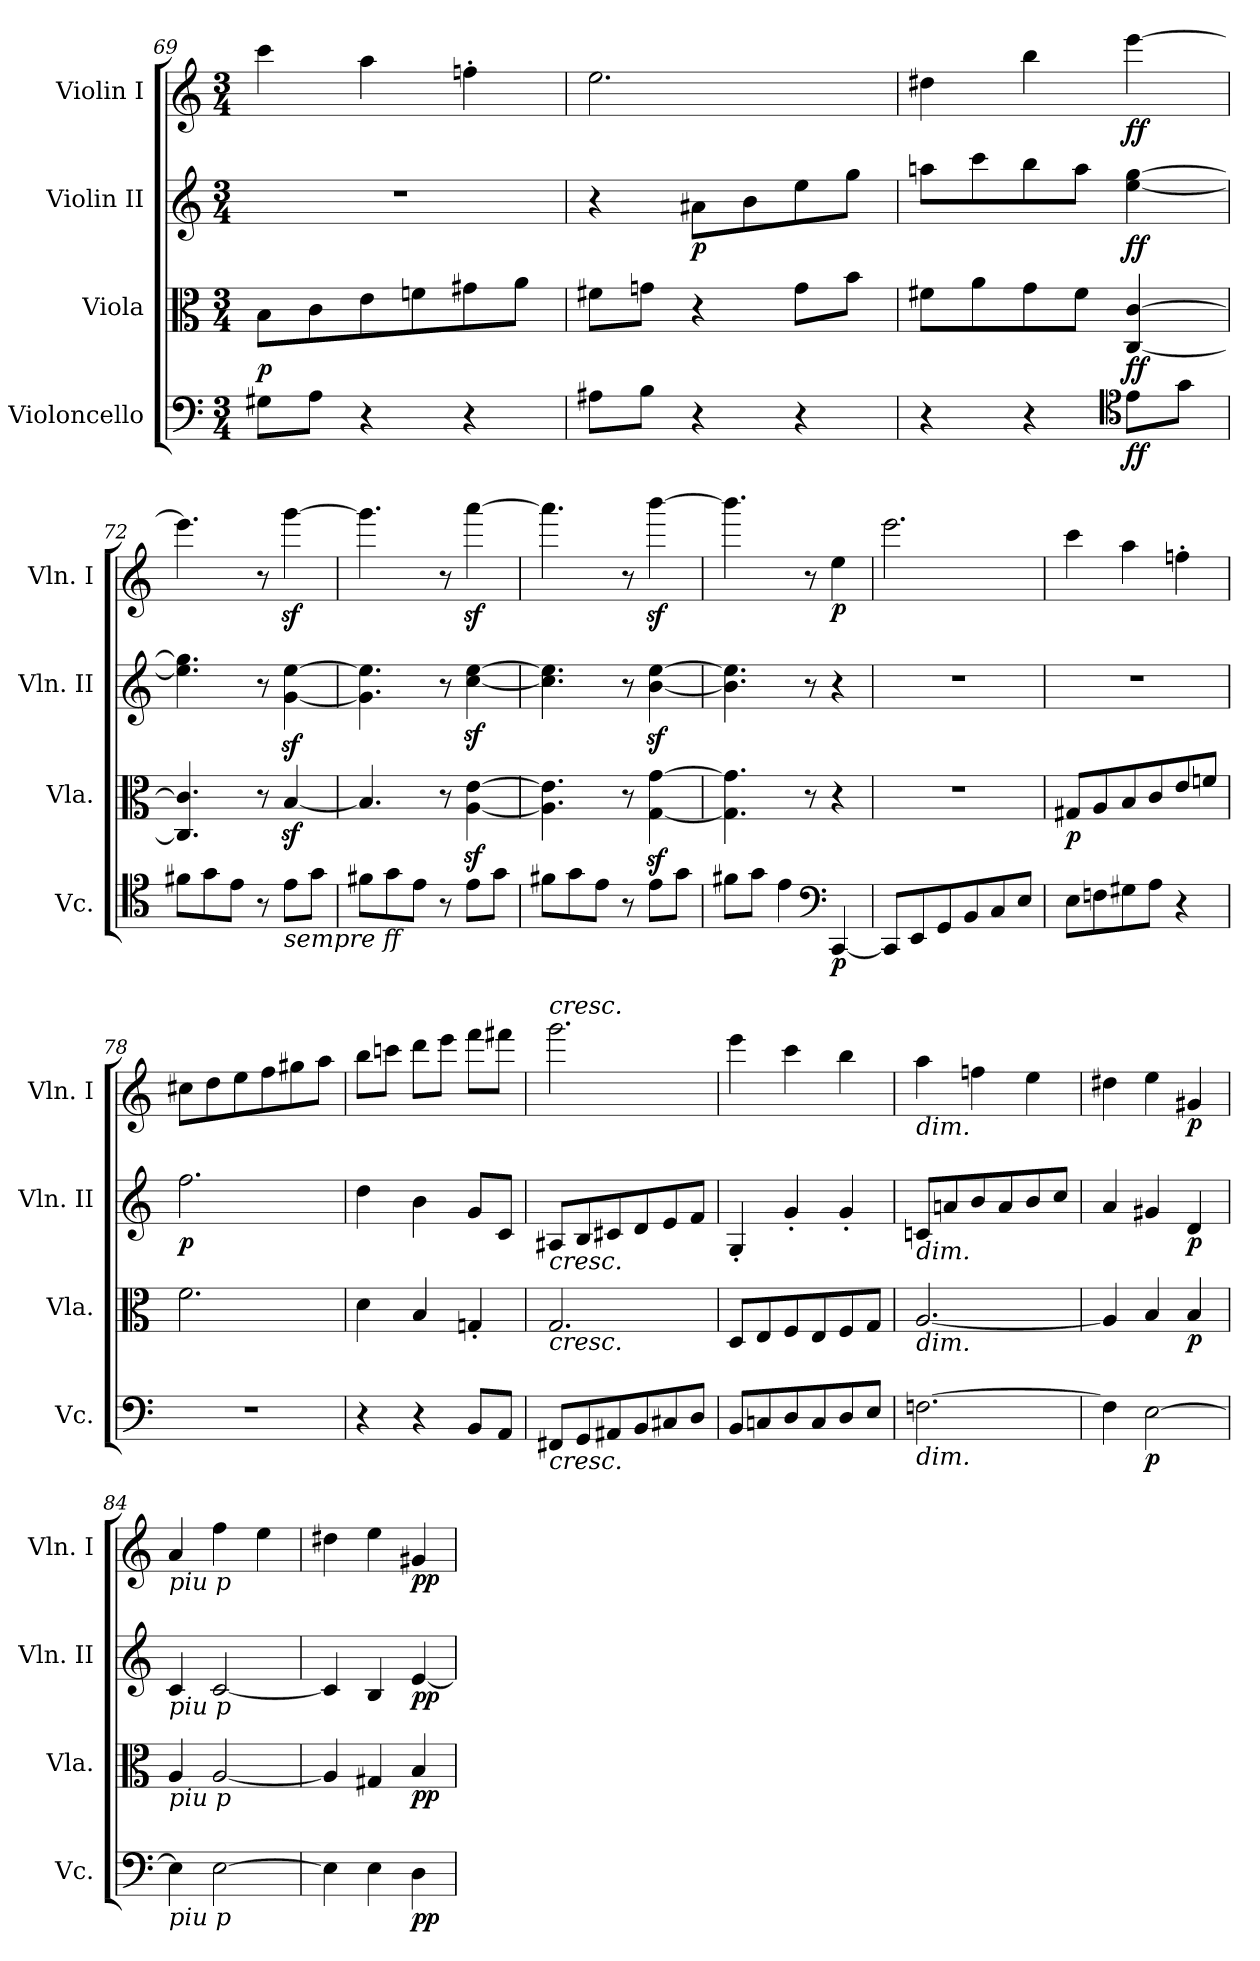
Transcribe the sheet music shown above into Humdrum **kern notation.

**kern	**dynam	**kern	**dynam	**kern	**dynam	**kern	**dynam
*part4	*part4	*part3	*part3	*part2	*part2	*part1	*part1
*staff4	*staff4	*staff3	*staff3	*staff2	*staff2	*staff1	*staff1
*I"Violoncello	*	*I"Viola	*	*I"Violin II	*	*I"Violin I	*
*I'Vc.	*	*I'Vla.	*	*I'Vln. II	*	*I'Vln. I	*
*clefF4	*	*clefC3	*	*clefG2	*	*clefG2	*
*k[]	*	*k[]	*	*k[]	*	*k[]	*
*M3/4	*	*M3/4	*	*M3/4	*	*M3/4	*
=69	=69	=69	=69	=69	=69	=69	=69
!	!	!	!LO:DY:b	!	!	!	!
8G#X\L	.	8B\L	p	2.r	.	4ccc\	.
8A\J	.	8c\	.	.	.	.	.
4r	.	8e\	.	.	.	4aa\	.
.	.	8fn\	.	.	.	.	.
4r	.	8g#X\	.	.	.	4ffn'\	.
.	.	8a\J	.	.	.	.	.
=70	=70	=70	=70	=70	=70	=70	=70
8A#X\L	.	8f#X\L	.	4r	.	2.ee\	.
8B\J	.	8gn\J	.	.	.	.	.
!	!	!	!	!	!LO:DY:b	!	!
4r	.	4r	.	8a#X\L	p	.	.
.	.	.	.	8b\	.	.	.
4r	.	8g\L	.	8ee\	.	.	.
.	.	8b\J	.	8gg\J	.	.	.
=71	=71	=71	=71	=71	=71	=71	=71
4r	.	8f#X\L	.	8aan\L	.	4dd#X\	.
.	.	8a\	.	8ccc\	.	.	.
4r	.	8g\	.	8bb\	.	4bb\	.
.	.	8f#\J	.	8aa\J	.	.	.
*clefC4	*	*	*	*	*	*	*
!	!LO:DY:b	!	!LO:DY:b	!	!LO:DY:b	!	!LO:DY:b
8e\L	ff	[4C/ [4c/	ff	[4ee\ [4gg\	ff	[4eee\	ff
8g\J	.	.	.	.	.	.	.
=72	=72	=72	=72	=72	=72	=72	=72
8f#X\L	.	4.C/] 4.c/]	.	4.ee\] 4.gg\]	.	4.eee\]	.
8g\	.	.	.	.	.	.	.
8e\J	.	.	.	.	.	.	.
8r	.	8r	.	8r	.	8r	.
!LO:TX:b:i:t=sempre ff	!	!	!	!	!	!	!
8e\L	.	[4Bz</	.	[4g\z< [4ee\z<	.	[4gggz<\	.
8g\J	.	.	.	.	.	.	.
=73	=73	=73	=73	=73	=73	=73	=73
8f#X\L	.	4.B/]	.	4.g\] 4.ee\]	.	4.ggg\]	.
8g\	.	.	.	.	.	.	.
8e\J	.	.	.	.	.	.	.
8r	.	8r	.	8r	.	8r	.
8e\L	.	[4A\z< [4e\z<	.	[4cc\z< [4ee\z<	.	[4aaaz<\	.
8g\J	.	.	.	.	.	.	.
=74	=74	=74	=74	=74	=74	=74	=74
8f#X\L	.	4.A\] 4.e\]	.	4.cc\] 4.ee\]	.	4.aaa\]	.
8g\	.	.	.	.	.	.	.
8e\J	.	.	.	.	.	.	.
8r	.	8r	.	8r	.	8r	.
8e\L	.	[4G\z< [4g\z<	.	[4b\z< [4ee\z<	.	[4bbbz<\	.
8g\J	.	.	.	.	.	.	.
=75	=75	=75	=75	=75	=75	=75	=75
8f#X\L	.	4.G\] 4.g\]	.	4.b\] 4.ee\]	.	4.bbb\]	.
8g\J	.	.	.	.	.	.	.
4e\	.	.	.	.	.	.	.
.	.	8r	.	8r	.	8r	.
*clefF4	*	*	*	*	*	*	*
!	!LO:DY:b	!	!	!	!	!	!LO:DY:b
[4CC/	p	4r	.	4r	.	4ee\	p
=76	=76	=76	=76	=76	=76	=76	=76
8CC/L]	.	2.r	.	2.r	.	2.eee\	.
8EE/	.	.	.	.	.	.	.
8GG/	.	.	.	.	.	.	.
8BB/	.	.	.	.	.	.	.
8C/	.	.	.	.	.	.	.
8E/J	.	.	.	.	.	.	.
=77	=77	=77	=77	=77	=77	=77	=77
!	!	!	!LO:DY:b	!	!	!	!
8E\L	.	8G#X/L	p	2.r	.	4ccc\	.
8Fn\	.	8A/	.	.	.	.	.
8G#X\	.	8B/	.	.	.	4aa\	.
8A\J	.	8c/	.	.	.	.	.
4r	.	8e/	.	.	.	4ffn'\	.
.	.	8fn/J	.	.	.	.	.
=78	=78	=78	=78	=78	=78	=78	=78
!	!	!	!	!	!LO:DY:b	!	!
2.r	.	2.f\	.	2.ff\	p	8cc#X\L	.
.	.	.	.	.	.	8dd\	.
.	.	.	.	.	.	8ee\	.
.	.	.	.	.	.	8ff\	.
.	.	.	.	.	.	8gg#X\	.
.	.	.	.	.	.	8aa\J	.
=79	=79	=79	=79	=79	=79	=79	=79
4r	.	4d\	.	4dd\	.	8bb\L	.
.	.	.	.	.	.	8cccn\J	.
4r	.	4B/	.	4b\	.	8ddd\L	.
.	.	.	.	.	.	8eee\J	.
8BB/L	.	4Gn'/	.	8g/L	.	8fff\L	.
8AA/J	.	.	.	8c/J	.	8fff#X\J	.
=80	=80	=80	=80	=80	=80	=80	=80
!	!	!	!	!	!	!LO:TX:a:i:t=cresc.	!
!	!	!	!	!LO:TX:b:i:t=cresc.	!	!	!
!	!	!LO:TX:b:i:t=cresc.	!	!	!	!	!
!LO:TX:b:i:t=cresc.	!	!	!	!	!	!	!
8FF#X/L	.	2.G/	.	8A#X/L	.	2.ggg\	.
8GG/	.	.	.	8B/	.	.	.
8AA#X/	.	.	.	8c#X/	.	.	.
8BB/	.	.	.	8d/	.	.	.
8C#X/	.	.	.	8e/	.	.	.
8D/J	.	.	.	8f/J	.	.	.
=81	=81	=81	=81	=81	=81	=81	=81
8BB/L	.	8D/L	.	4G'/	.	4eee\	.
8Cn/	.	8E/	.	.	.	.	.
8D/	.	8F/	.	4g'/	.	4ccc\	.
8C/	.	8E/	.	.	.	.	.
8D/	.	8F/	.	4g'/	.	4bb\	.
8E/J	.	8G/J	.	.	.	.	.
=82	=82	=82	=82	=82	=82	=82	=82
!	!	!	!	!	!	!LO:TX:b:i:t=dim.	!
!	!	!	!	!LO:TX:b:i:t=dim.	!	!	!
!	!	!LO:TX:b:i:t=dim.	!	!	!	!	!
!LO:TX:b:i:t=dim.	!	!	!	!	!	!	!
[2.Fn\	.	[2.A/	.	8cn/L	.	4aa\	.
.	.	.	.	8an/	.	.	.
.	.	.	.	8b/	.	4ffn\	.
.	.	.	.	8a/	.	.	.
.	.	.	.	8b/	.	4ee\	.
.	.	.	.	8cc/J	.	.	.
=83	=83	=83	=83	=83	=83	=83	=83
4F\]	.	4A/]	.	4a/	.	4dd#X\	.
!	!LO:DY:b	!	!	!	!	!	!
[2E\	p	4B/	.	4g#X/	.	4ee\	.
!	!	!	!LO:DY:b	!	!LO:DY:b	!	!LO:DY:b
.	.	4B/	p	4d/	p	4g#X/	p
=84	=84	=84	=84	=84	=84	=84	=84
!	!	!	!	!	!	!LO:TX:b:i:t=piu p	!
!	!	!	!	!LO:TX:b:i:t=piu p	!	!	!
!	!	!LO:TX:b:i:t=piu p	!	!	!	!	!
!LO:TX:b:i:t=piu p	!	!	!	!	!	!	!
4E\]	.	4A/	.	4c/	.	4a/	.
[2E\	.	[2A/	.	[2c/	.	4ff\	.
.	.	.	.	.	.	4ee\	.
=85	=85	=85	=85	=85	=85	=85	=85
4E\]	.	4A/]	.	4c/]	.	4dd#X\	.
4E\	.	4G#X/	.	4B/	.	4ee\	.
!	!LO:DY:b	!	!LO:DY:b	!	!LO:DY:b	!	!LO:DY:b
4D\	pp	4B/	pp	[4e/	pp	4g#X/	pp
=	=	=	=	=	=	=	=
*-	*-	*-	*-	*-	*-	*-	*-
